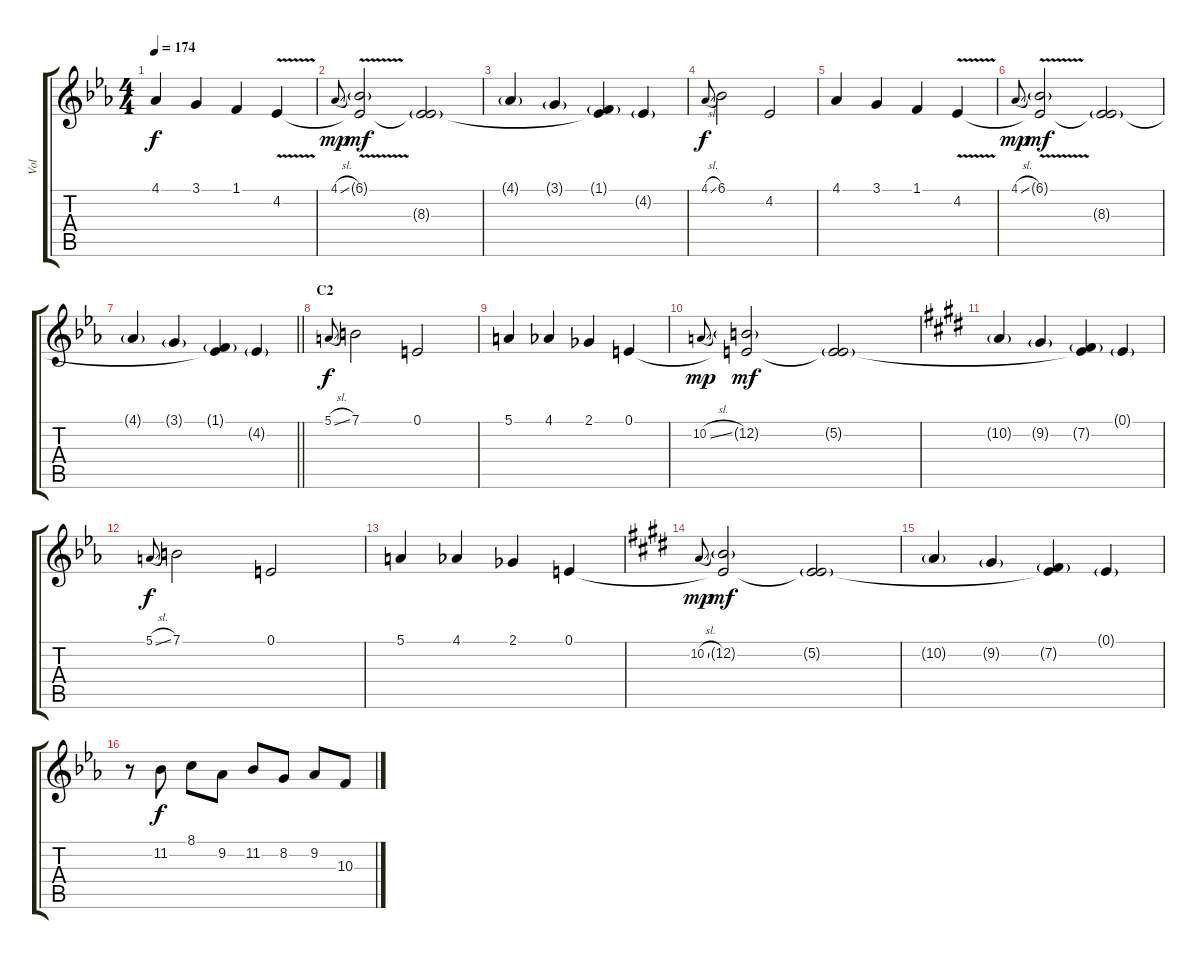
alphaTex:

\track ("Vol" "Vol") {instrument flute}
\staff {score tabs}
\tuning (E4 B3 G3 D3 A2 E2) {hide}
\ts (4 4)
\tempo 174
\clef g2
\ks eb
4.1.4{dy f} 3.1.4 1.1.4 4.2{v}.4 |
4.1{sl}.8{gr onbeat dy mp} (6.1{g} 4.2{t}).2{dy mf} (4.2{t} 8.3{g}).2 |
4.1{g}.4 3.1{g}.4 (1.1{g} 4.2{t}).4 4.2{g}.4 |
4.1{sl}.8{gr onbeat dy f} 6.1.2 4.2.2 |
4.1.4 3.1.4 1.1.4 4.2{v}.4 |
4.1{sl}.8{gr onbeat dy mp} (6.1{g} 4.2{t}).2{dy mf} (4.2{t} 8.3{g}).2 |
\barLineRight lightlight
4.1{g}.4 3.1{g}.4 (1.1{g} 4.2{t}).4 4.2{g}.4 |
\section ("" "C2")
5.1{sl}.8{gr onbeat dy f} 7.1.2 0.1.2 |
5.1.4 4.1.4 2.1.4 0.1.4 |
10.2{sl}.8{gr onbeat dy mp} (0.1{t} 12.2{g}).2{dy mf} (0.1{t} 5.2{g}).2 |
\ks e
10.2{g}.4 9.2{g}.4 (0.1{t} 7.2{g}).4 0.1{g}.4 |
\ks eb
5.1{sl}.8{gr onbeat dy f} 7.1.2 0.1.2 |
5.1.4 4.1.4 2.1.4 0.1.4 |
\ks e
10.2{sl}.8{gr onbeat dy mp} (0.1{t} 12.2{g}).2{dy mf} (0.1{t} 5.2{g}).2 |
10.2{g}.4 9.2{g}.4 (0.1{t} 7.2{g}).4 0.1{g}.4 |
\ks eb
r.8 11.2.8{dy f} 8.1.8 9.2.8 11.2.8 8.2.8 9.2.8 10.3.8
